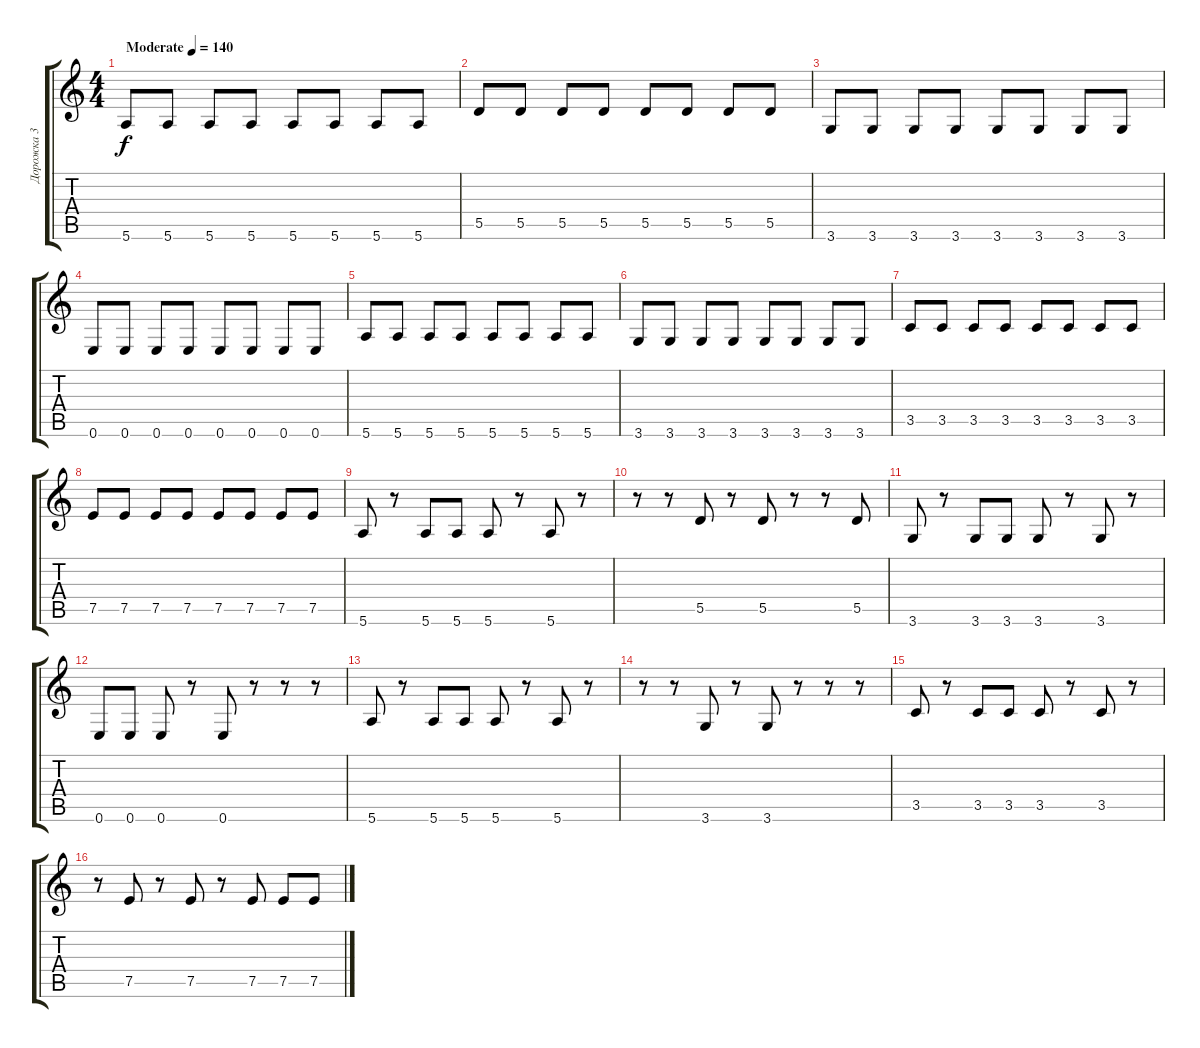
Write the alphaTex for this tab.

\track ("Дорожка 3" "Дорожка 3") {instrument acousticbass}
\staff {score tabs}
\tuning (E4 B3 G3 D3 A2 E2) {hide}
\ts (4 4)
\tempo (140 "Moderate")
\clef g2
\ks c
5.6.8{dy f instrument acousticbass} 5.6.8 5.6.8 5.6.8 5.6.8 5.6.8 5.6.8 5.6.8 |
5.5.8 5.5.8 5.5.8 5.5.8 5.5.8 5.5.8 5.5.8 5.5.8 |
3.6.8 3.6.8 3.6.8 3.6.8 3.6.8 3.6.8 3.6.8 3.6.8 |
0.6.8 0.6.8 0.6.8 0.6.8 0.6.8 0.6.8 0.6.8 0.6.8 |
5.6.8 5.6.8 5.6.8 5.6.8 5.6.8 5.6.8 5.6.8 5.6.8 |
3.6.8 3.6.8 3.6.8 3.6.8 3.6.8 3.6.8 3.6.8 3.6.8 |
3.5.8 3.5.8 3.5.8 3.5.8 3.5.8 3.5.8 3.5.8 3.5.8 |
7.5.8 7.5.8 7.5.8 7.5.8 7.5.8 7.5.8 7.5.8 7.5.8 |
5.6.8 r.8 5.6.8 5.6.8 5.6.8 r.8 5.6.8 r.8 |
r.8 r.8 5.5.8 r.8 5.5.8 r.8 r.8 5.5.8 |
3.6.8 r.8 3.6.8 3.6.8 3.6.8 r.8 3.6.8 r.8 |
0.6.8 0.6.8 0.6.8 r.8 0.6.8 r.8 r.8 r.8 |
5.6.8 r.8 5.6.8 5.6.8 5.6.8 r.8 5.6.8 r.8 |
r.8 r.8 3.6.8 r.8 3.6.8 r.8 r.8 r.8 |
3.5.8 r.8 3.5.8 3.5.8 3.5.8 r.8 3.5.8 r.8 |
r.8 7.5.8 r.8 7.5.8 r.8 7.5.8 7.5.8 7.5.8
